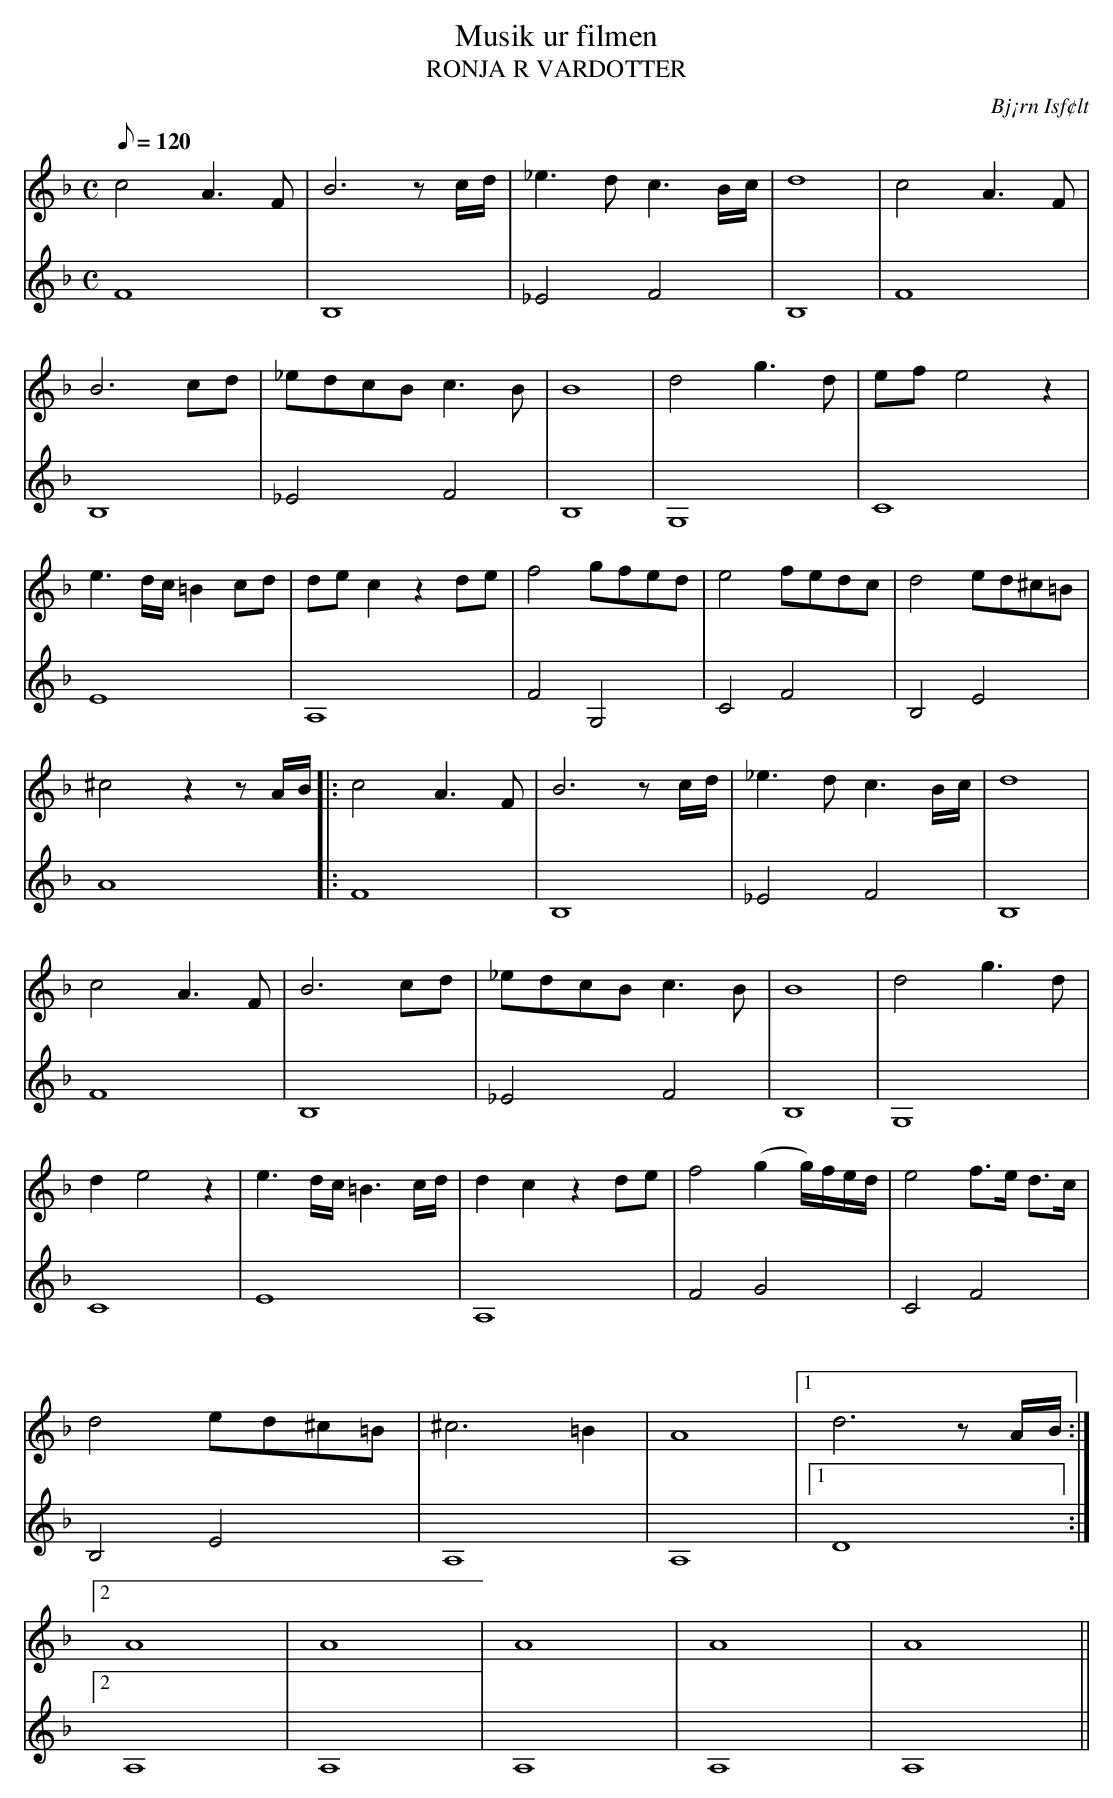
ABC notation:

X:1
T: Musik ur filmen
T: RONJA R VARDOTTER
O: Bj¡rn Isf¢lt
M: C
L: 1/8
K: F
Q: 120
V: 1
c4A2>F2 | B6zc/d/ | _e2>d2 c3B/c/ | d8 | c4A3F |
B6cd | _edcBc2>B2 | B8 | d4g2>d2 | efe4z2 |
e3d/c/=B2cd | dec2z2de | f4gfed | e4fedc | d4ed^c=B |
^c4z2zA/B/ |: c4A2>F2 | B6zc/d/ | _e2>d2c3B/c/ | d8 |
c4A3F | B6cd | _edcB c2>B2 | B8 | d4g2>d2 |
d2e4z2 | e3d/c/=B3c/d/ | d2c2z2de | f4(g2g/)f/e/d/ | e4 f>e d>c |
d4ed^c=B | ^c6=B2 | A8 |1 d6zA/B/ :|2
A8 |  A8 | A8 | A8 | A8 ||
V: 2
F8 | B,8 | _E4F4 | B,8 | F8 |
B,8 | _E4F4 | B,8 | G,8 | C8 |
E8 | A,8 | F4G,4 | C4F4 | B,4E4 |
A8 |: F8 | B,8 | _E4F4 | B,8 |
F8 | B,8 | _E4F4 | B,8 | G,8 |
C8 | E8 | A,8 | F4G4 | C4F4 |
B,4E4 | A,8 | A,8 |1 D8 :|2
A,8 | A,8 | A,8 | A,8 | A,8 ||
